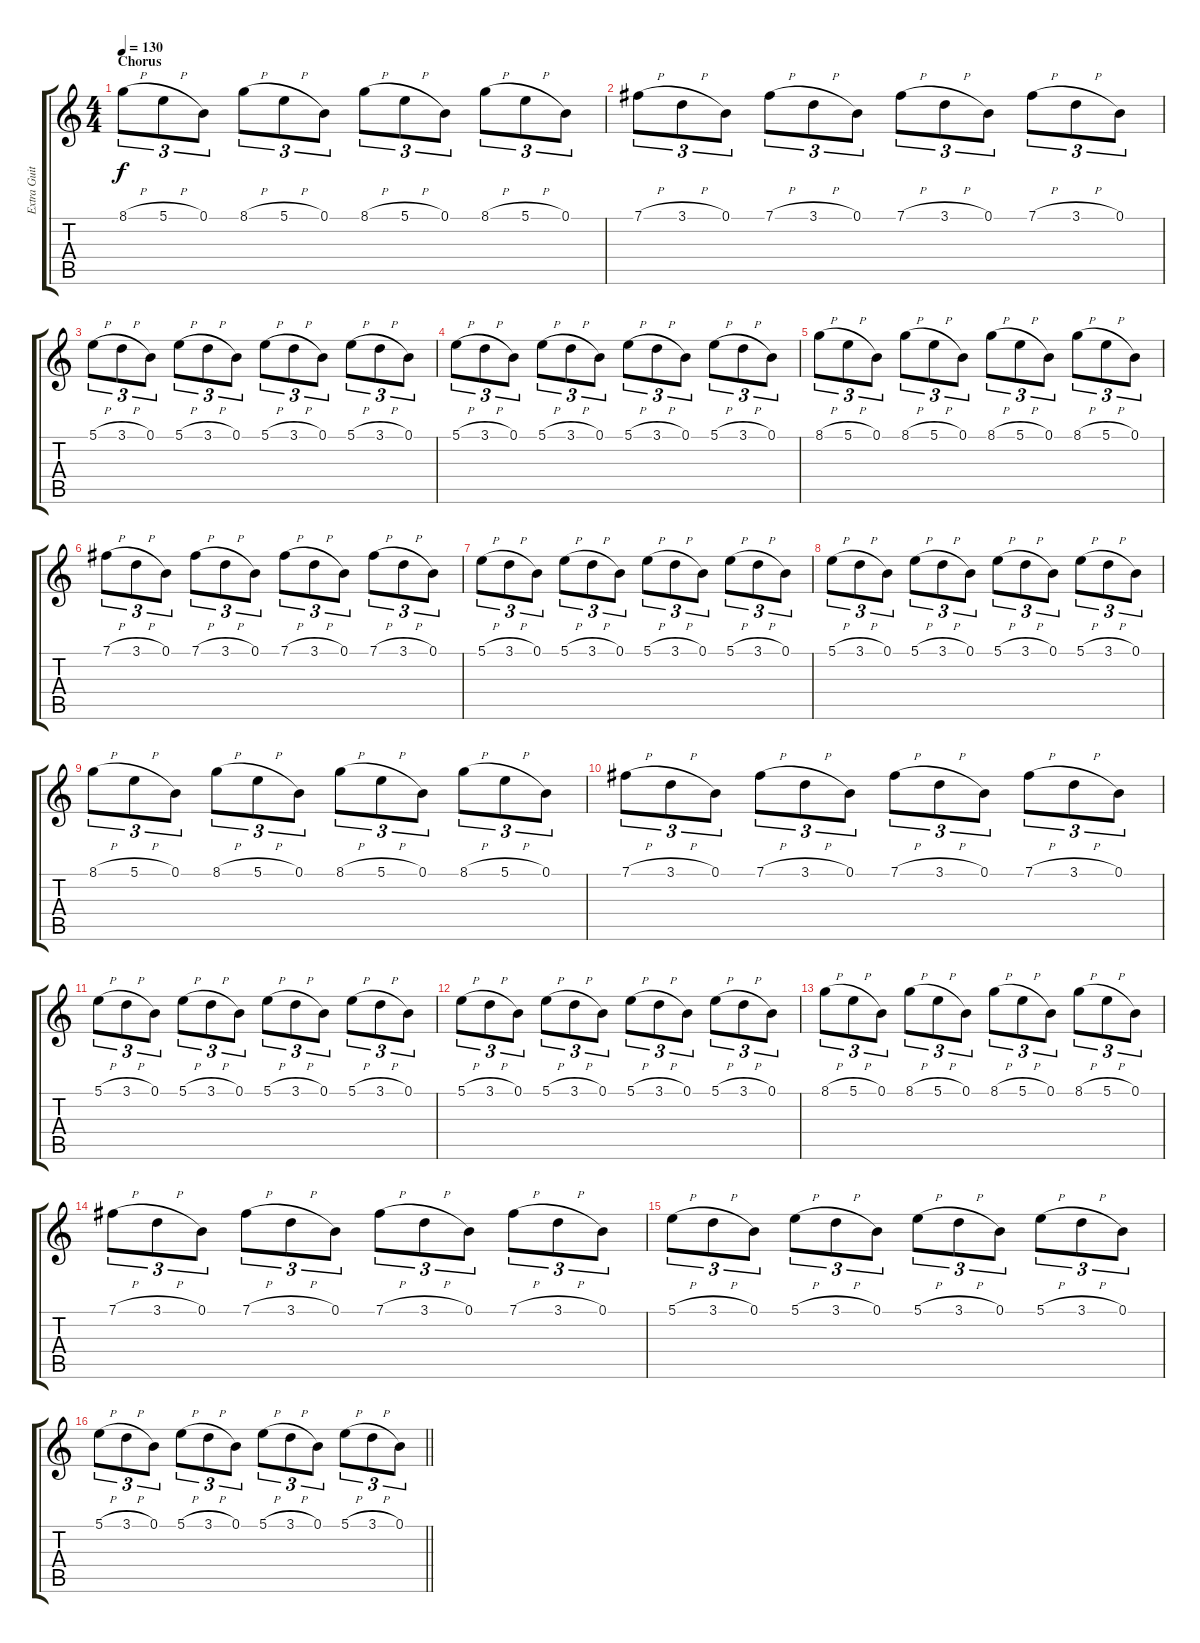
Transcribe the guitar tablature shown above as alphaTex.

\track ("Extra Guitar" "Extra Guit") {instrument distortionguitar}
\staff {score tabs}
\tuning (B3 Gb3 D3 A2 E2 B1) {hide}
\ts (4 4)
\section ("" "Chorus")
\tempo 130
\clef g2
\ks c
8.1{h}.8{tu (3 2) dy f} 5.1{h}.8{tu (3 2)} 0.1.8{tu (3 2)} 8.1{h}.8{tu (3 2)} 5.1{h}.8{tu (3 2)} 0.1.8{tu (3 2)} 8.1{h}.8{tu (3 2)} 5.1{h}.8{tu (3 2)} 0.1.8{tu (3 2)} 8.1{h}.8{tu (3 2)} 5.1{h}.8{tu (3 2)} 0.1.8{tu (3 2)} |
7.1{h}.8{tu (3 2)} 3.1{h}.8{tu (3 2)} 0.1.8{tu (3 2)} 7.1{h}.8{tu (3 2)} 3.1{h}.8{tu (3 2)} 0.1.8{tu (3 2)} 7.1{h}.8{tu (3 2)} 3.1{h}.8{tu (3 2)} 0.1.8{tu (3 2)} 7.1{h}.8{tu (3 2)} 3.1{h}.8{tu (3 2)} 0.1.8{tu (3 2)} |
5.1{h}.8{tu (3 2)} 3.1{h}.8{tu (3 2)} 0.1.8{tu (3 2)} 5.1{h}.8{tu (3 2)} 3.1{h}.8{tu (3 2)} 0.1.8{tu (3 2)} 5.1{h}.8{tu (3 2)} 3.1{h}.8{tu (3 2)} 0.1.8{tu (3 2)} 5.1{h}.8{tu (3 2)} 3.1{h}.8{tu (3 2)} 0.1.8{tu (3 2)} |
5.1{h}.8{tu (3 2)} 3.1{h}.8{tu (3 2)} 0.1.8{tu (3 2)} 5.1{h}.8{tu (3 2)} 3.1{h}.8{tu (3 2)} 0.1.8{tu (3 2)} 5.1{h}.8{tu (3 2)} 3.1{h}.8{tu (3 2)} 0.1.8{tu (3 2)} 5.1{h}.8{tu (3 2)} 3.1{h}.8{tu (3 2)} 0.1.8{tu (3 2)} |
8.1{h}.8{tu (3 2)} 5.1{h}.8{tu (3 2)} 0.1.8{tu (3 2)} 8.1{h}.8{tu (3 2)} 5.1{h}.8{tu (3 2)} 0.1.8{tu (3 2)} 8.1{h}.8{tu (3 2)} 5.1{h}.8{tu (3 2)} 0.1.8{tu (3 2)} 8.1{h}.8{tu (3 2)} 5.1{h}.8{tu (3 2)} 0.1.8{tu (3 2)} |
7.1{h}.8{tu (3 2)} 3.1{h}.8{tu (3 2)} 0.1.8{tu (3 2)} 7.1{h}.8{tu (3 2)} 3.1{h}.8{tu (3 2)} 0.1.8{tu (3 2)} 7.1{h}.8{tu (3 2)} 3.1{h}.8{tu (3 2)} 0.1.8{tu (3 2)} 7.1{h}.8{tu (3 2)} 3.1{h}.8{tu (3 2)} 0.1.8{tu (3 2)} |
5.1{h}.8{tu (3 2)} 3.1{h}.8{tu (3 2)} 0.1.8{tu (3 2)} 5.1{h}.8{tu (3 2)} 3.1{h}.8{tu (3 2)} 0.1.8{tu (3 2)} 5.1{h}.8{tu (3 2)} 3.1{h}.8{tu (3 2)} 0.1.8{tu (3 2)} 5.1{h}.8{tu (3 2)} 3.1{h}.8{tu (3 2)} 0.1.8{tu (3 2)} |
5.1{h}.8{tu (3 2)} 3.1{h}.8{tu (3 2)} 0.1.8{tu (3 2)} 5.1{h}.8{tu (3 2)} 3.1{h}.8{tu (3 2)} 0.1.8{tu (3 2)} 5.1{h}.8{tu (3 2)} 3.1{h}.8{tu (3 2)} 0.1.8{tu (3 2)} 5.1{h}.8{tu (3 2)} 3.1{h}.8{tu (3 2)} 0.1.8{tu (3 2)} |
8.1{h}.8{tu (3 2)} 5.1{h}.8{tu (3 2)} 0.1.8{tu (3 2)} 8.1{h}.8{tu (3 2)} 5.1{h}.8{tu (3 2)} 0.1.8{tu (3 2)} 8.1{h}.8{tu (3 2)} 5.1{h}.8{tu (3 2)} 0.1.8{tu (3 2)} 8.1{h}.8{tu (3 2)} 5.1{h}.8{tu (3 2)} 0.1.8{tu (3 2)} |
7.1{h}.8{tu (3 2)} 3.1{h}.8{tu (3 2)} 0.1.8{tu (3 2)} 7.1{h}.8{tu (3 2)} 3.1{h}.8{tu (3 2)} 0.1.8{tu (3 2)} 7.1{h}.8{tu (3 2)} 3.1{h}.8{tu (3 2)} 0.1.8{tu (3 2)} 7.1{h}.8{tu (3 2)} 3.1{h}.8{tu (3 2)} 0.1.8{tu (3 2)} |
5.1{h}.8{tu (3 2)} 3.1{h}.8{tu (3 2)} 0.1.8{tu (3 2)} 5.1{h}.8{tu (3 2)} 3.1{h}.8{tu (3 2)} 0.1.8{tu (3 2)} 5.1{h}.8{tu (3 2)} 3.1{h}.8{tu (3 2)} 0.1.8{tu (3 2)} 5.1{h}.8{tu (3 2)} 3.1{h}.8{tu (3 2)} 0.1.8{tu (3 2)} |
5.1{h}.8{tu (3 2)} 3.1{h}.8{tu (3 2)} 0.1.8{tu (3 2)} 5.1{h}.8{tu (3 2)} 3.1{h}.8{tu (3 2)} 0.1.8{tu (3 2)} 5.1{h}.8{tu (3 2)} 3.1{h}.8{tu (3 2)} 0.1.8{tu (3 2)} 5.1{h}.8{tu (3 2)} 3.1{h}.8{tu (3 2)} 0.1.8{tu (3 2)} |
8.1{h}.8{tu (3 2)} 5.1{h}.8{tu (3 2)} 0.1.8{tu (3 2)} 8.1{h}.8{tu (3 2)} 5.1{h}.8{tu (3 2)} 0.1.8{tu (3 2)} 8.1{h}.8{tu (3 2)} 5.1{h}.8{tu (3 2)} 0.1.8{tu (3 2)} 8.1{h}.8{tu (3 2)} 5.1{h}.8{tu (3 2)} 0.1.8{tu (3 2)} |
7.1{h}.8{tu (3 2)} 3.1{h}.8{tu (3 2)} 0.1.8{tu (3 2)} 7.1{h}.8{tu (3 2)} 3.1{h}.8{tu (3 2)} 0.1.8{tu (3 2)} 7.1{h}.8{tu (3 2)} 3.1{h}.8{tu (3 2)} 0.1.8{tu (3 2)} 7.1{h}.8{tu (3 2)} 3.1{h}.8{tu (3 2)} 0.1.8{tu (3 2)} |
5.1{h}.8{tu (3 2)} 3.1{h}.8{tu (3 2)} 0.1.8{tu (3 2)} 5.1{h}.8{tu (3 2)} 3.1{h}.8{tu (3 2)} 0.1.8{tu (3 2)} 5.1{h}.8{tu (3 2)} 3.1{h}.8{tu (3 2)} 0.1.8{tu (3 2)} 5.1{h}.8{tu (3 2)} 3.1{h}.8{tu (3 2)} 0.1.8{tu (3 2)} |
\barLineRight lightlight
5.1{h}.8{tu (3 2)} 3.1{h}.8{tu (3 2)} 0.1.8{tu (3 2)} 5.1{h}.8{tu (3 2)} 3.1{h}.8{tu (3 2)} 0.1.8{tu (3 2)} 5.1{h}.8{tu (3 2)} 3.1{h}.8{tu (3 2)} 0.1.8{tu (3 2)} 5.1{h}.8{tu (3 2)} 3.1{h}.8{tu (3 2)} 0.1.8{tu (3 2)}
